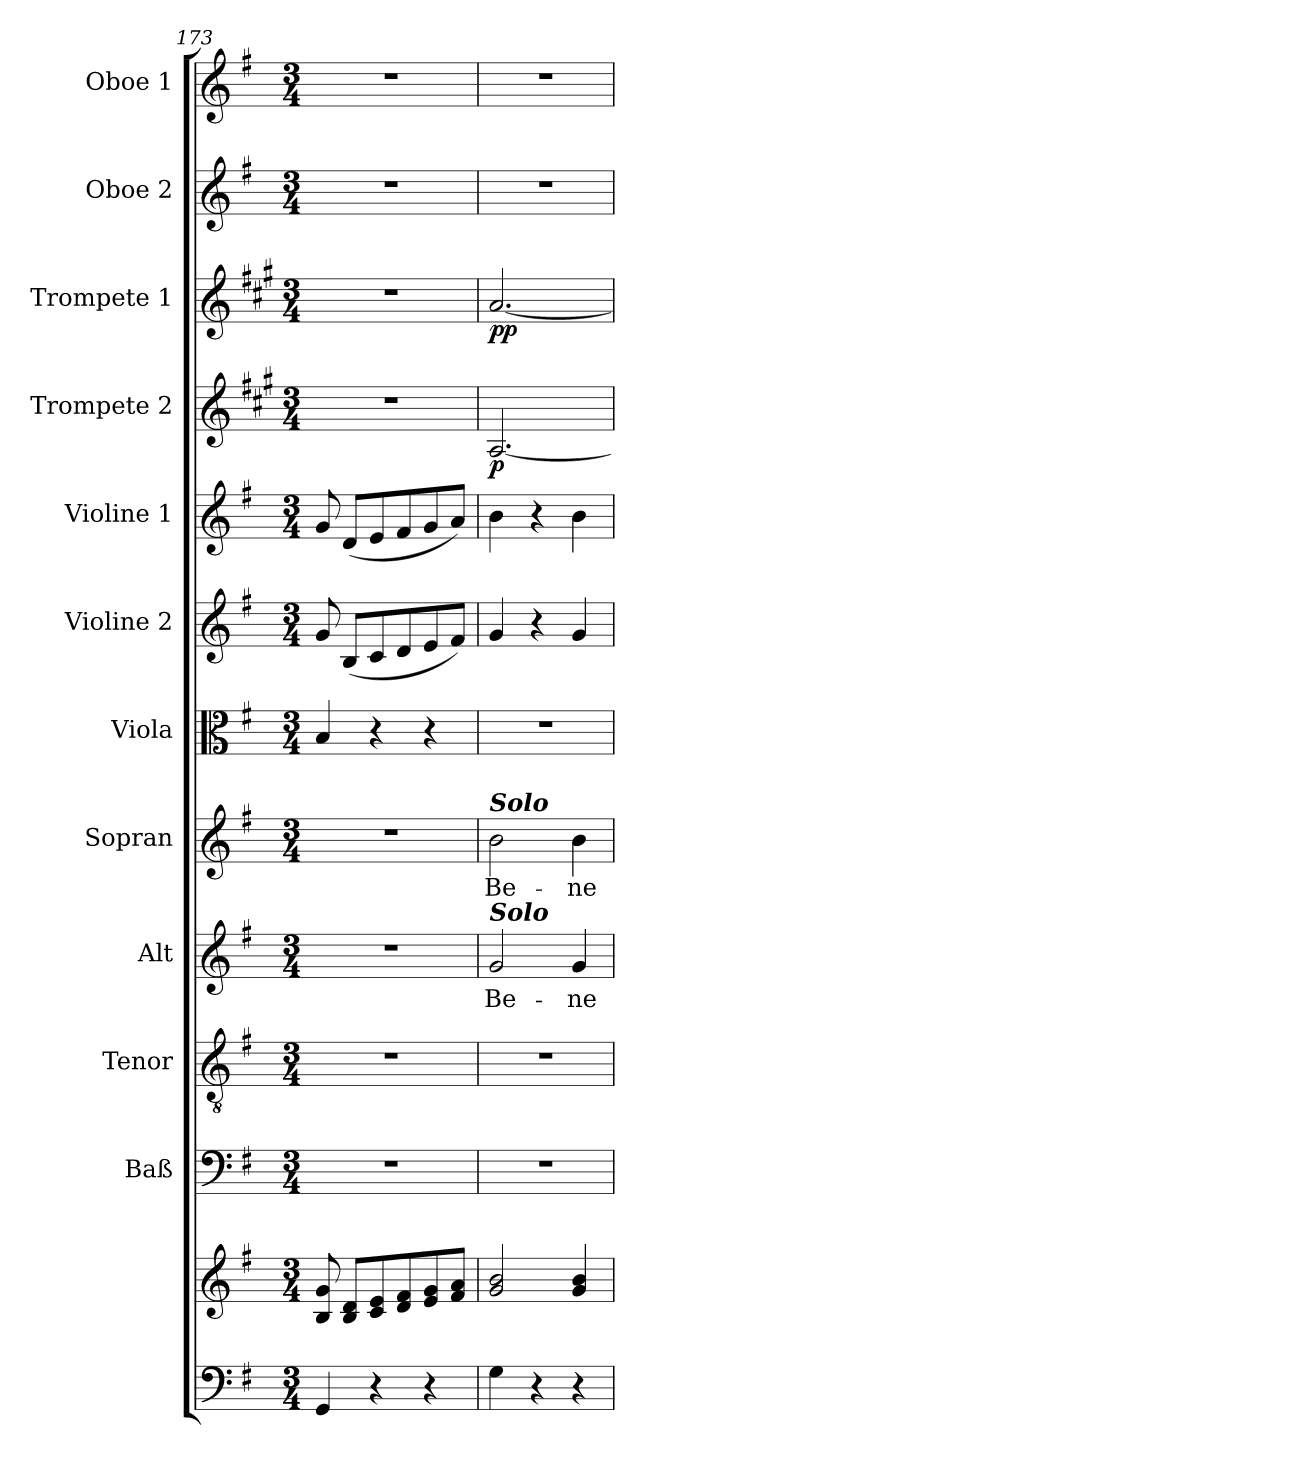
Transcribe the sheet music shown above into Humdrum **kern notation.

**kern	**kern	**kern	**kern	**kern	**text	**kern	**text	**kern	**kern	**kern	**kern	**dynam	**kern	**dynam	**kern	**kern
*part12	*part12	*part11	*part10	*part9	*part9	*part8	*part8	*part7	*part6	*part5	*part4	*part4	*part3	*part3	*part2	*part1
*staff13	*staff12	*staff11	*staff10	*staff9	*staff9	*staff8	*staff8	*staff7	*staff6	*staff5	*staff4	*staff4	*staff3	*staff3	*staff2	*staff1
*	*	*I"Baß	*I"Tenor	*I"Alt	*	*I"Sopran	*	*I"Viola	*I"Violine 2	*I"Violine 1	*I"Trompete 2	*	*I"Trompete 1	*	*I"Oboe 2	*I"Oboe 1
*	*	*I'Baß	*I'Ten	*I'Alt	*	*I'Sop	*	*I'Vla.	*I'Vln. 2	*I'Vln. 1	*I'Trp. 2	*	*I'Trp. 1	*	*I'Ob. 2	*I'Ob. 1
*clefF4	*clefG2	*clefF4	*clefGv2	*clefG2	*	*clefG2	*	*clefC3	*clefG2	*clefG2	*clefG2	*	*clefG2	*	*clefG2	*clefG2
*	*	*	*	*	*	*	*	*	*	*	*ITrd1c2	*	*ITrd1c2	*	*	*
*k[f#]	*k[f#]	*k[f#]	*k[f#]	*k[f#]	*	*k[f#]	*	*k[f#]	*k[f#]	*k[f#]	*k[f#]	*	*k[f#]	*	*k[f#]	*k[f#]
*G:	*G:	*G:	*G:	*G:	*	*G:	*	*G:	*G:	*G:	*G:	*	*G:	*	*G:	*G:
*M3/4	*M3/4	*M3/4	*M3/4	*M3/4	*	*M3/4	*	*M3/4	*M3/4	*M3/4	*M3/4	*	*M3/4	*	*M3/4	*M3/4
=173	=173	=173	=173	=173	=173	=173	=173	=173	=173	=173	=173	=173	=173	=173	=173	=173
4GG/	8B/ 8g/	2.r	2.r	2.r	.	2.r	.	4B/	8g/	8g/	2.r	.	2.r	.	2.r	2.r
.	8B/ 8d/L	.	.	.	.	.	.	.	(<8B/L	(<8d/L	.	.	.	.	.	.
4r	8c/ 8e/	.	.	.	.	.	.	4r	8c/	8e/	.	.	.	.	.	.
.	8d/ 8f#/	.	.	.	.	.	.	.	8d/	8f#/	.	.	.	.	.	.
4r	8e/ 8g/	.	.	.	.	.	.	4r	8e/	8g/	.	.	.	.	.	.
.	8f#/ 8a/J	.	.	.	.	.	.	.	8f#/J)	8a/J)	.	.	.	.	.	.
=174	=174	=174	=174	=174	=174	=174	=174	=174	=174	=174	=174	=174	=174	=174	=174	=174
!	!	!	!	!	!	!LO:TX:a:Bi:t=Solo	!	!	!	!	!	!	!	!	!	!
!	!	!	!	!LO:TX:a:Bi:t=Solo	!	!	!	!	!	!	!	!	!	!	!	!
!	!	!	!	!	!LO:LY:b	!	!LO:LY:b	!	!	!	!	!LO:DY:b	!	!LO:DY:b	!	!
4G\	2g/ 2b/	2.r	2.r	2g/	Be-	2b\	Be-	2.r	4g/	4b\	[2.G/	p	[2.g/	pp	2.r	2.r
4r	.	.	.	.	.	.	.	.	4r	4r	.	.	.	.	.	.
!	!	!	!	!	!LO:LY:b	!	!LO:LY:b	!	!	!	!	!	!	!	!	!
4r	4g/ 4b/	.	.	4g/	-ne-	4b\	-ne-	.	4g/	4b\	.	.	.	.	.	.
=	=	=	=	=	=	=	=	=	=	=	=	=	=	=	=	=
*-	*-	*-	*-	*-	*-	*-	*-	*-	*-	*-	*-	*-	*-	*-	*-	*-
